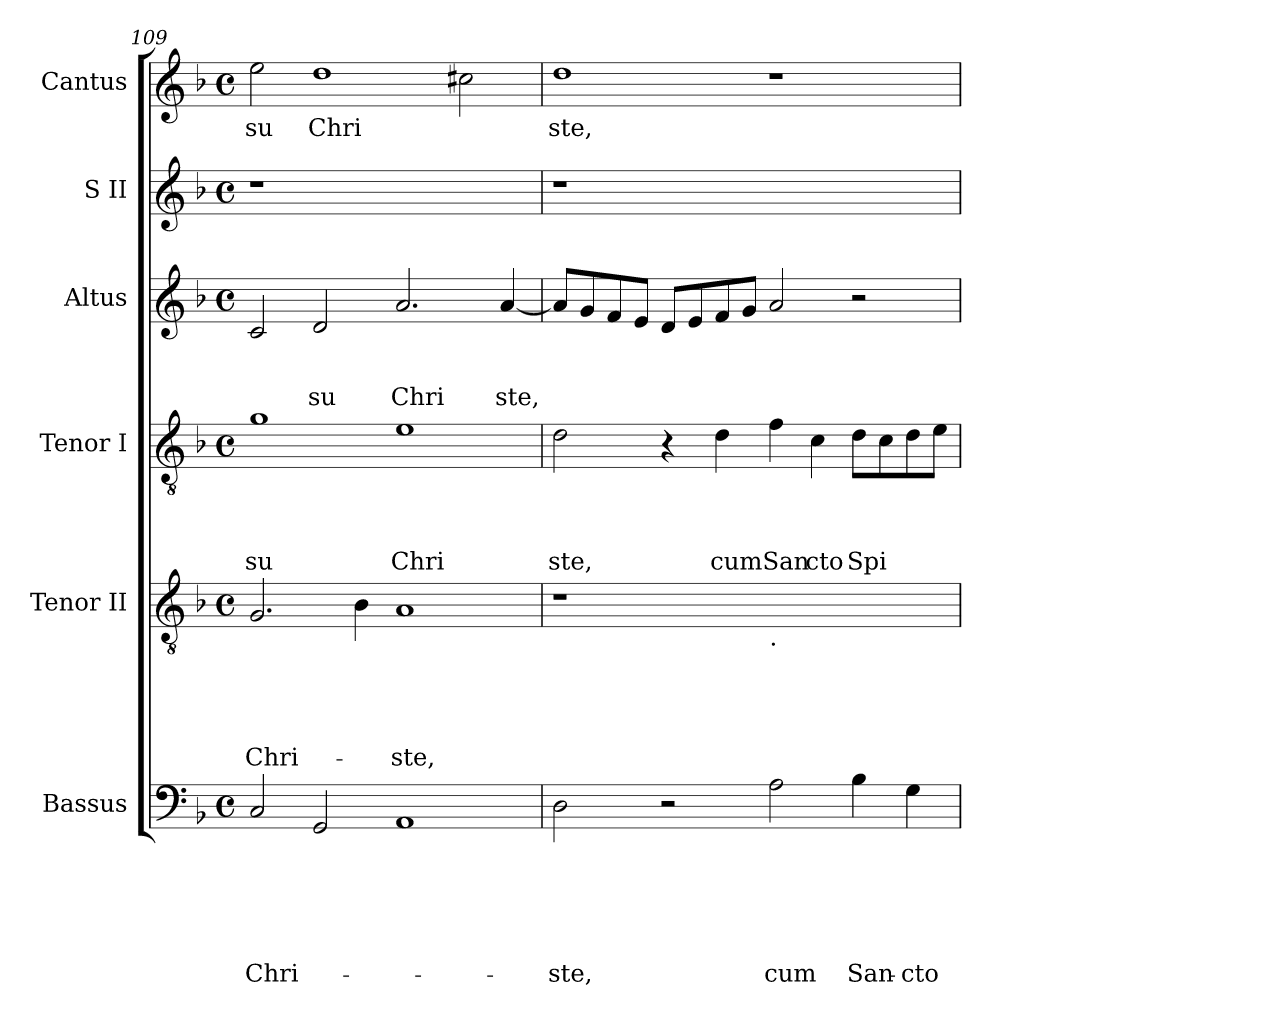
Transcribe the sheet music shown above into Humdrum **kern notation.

**kern	**text	**text	**text	**text	**text	**text	**kern	**text	**text	**text	**text	**text	**kern	**text	**text	**text	**text	**kern	**text	**text	**text	**kern	**kern	**text
*part6	*part6	*part6	*part6	*part6	*part6	*part6	*part5	*part5	*part5	*part5	*part5	*part5	*part4	*part4	*part4	*part4	*part4	*part3	*part3	*part3	*part3	*part2	*part1	*part1
*staff6	*staff6	*staff6	*staff6	*staff6	*staff6	*staff6	*staff5	*staff5	*staff5	*staff5	*staff5	*staff5	*staff4	*staff4	*staff4	*staff4	*staff4	*staff3	*staff3	*staff3	*staff3	*staff2	*staff1	*staff1
*I"Bassus	*	*	*	*	*	*	*I"Tenor II	*	*	*	*	*	*I"Tenor I	*	*	*	*	*I"Altus	*	*	*	*I"S II	*I"Cantus	*
*I'B	*	*	*	*	*	*	*I'T II	*	*	*	*	*	*I'T I	*	*	*	*	*I'A	*	*	*	*	*	*
!!LO:PB:g=z
*clefF4	*	*	*	*	*	*	*clefGv2	*	*	*	*	*	*clefGv2	*	*	*	*	*clefG2	*	*	*	*clefG2	*clefG2	*
*k[b-]	*	*	*	*	*	*	*k[b-]	*	*	*	*	*	*k[b-]	*	*	*	*	*k[b-]	*	*	*	*k[b-]	*k[b-]	*
*F:	*	*	*	*	*	*	*F:	*	*	*	*	*	*F:	*	*	*	*	*F:	*	*	*	*F:	*F:	*
*M4/4	*	*	*	*	*	*	*M4/4	*	*	*	*	*	*M4/4	*	*	*	*	*M4/4	*	*	*	*M4/4	*M4/4	*
*met(c)	*	*	*	*	*	*	*met(c)	*	*	*	*	*	*met(c)	*	*	*	*	*met(c)	*	*	*	*met(c)	*met(c)	*
=109	=109	=109	=109	=109	=109	=109	=109	=109	=109	=109	=109	=109	=109	=109	=109	=109	=109	=109	=109	=109	=109	=109	=109	=109
!	!	!	!	!	!	!LO:LY:b	!	!	!	!	!	!LO:LY:b	!	!	!	!	!LO:LY:b	!	!	!	!	!	!	!LO:LY:b
2C/	.	.	.	.	.	Chri-	2.G/	.	.	.	.	Chri-	1g	.	.	.	su	2c/	.	.	.	1r	2ee\	su
!	!	!	!	!	!	!	!	!	!	!	!	!	!	!	!	!	!	!	!	!	!LO:LY:b	!	!	!LO:LY:b
2GG/	.	.	.	.	.	.	.	.	.	.	.	.	.	.	.	.	.	2d/	.	.	-su	.	1dd	Chri
.	.	.	.	.	.	.	4B-\	.	.	.	.	.	.	.	.	.	.	.	.	.	.	.	.	.
!	!	!	!	!	!	!	!	!	!	!	!	!LO:LY:b	!	!	!	!	!LO:LY:b	!	!	!	!LO:LY:b	!	!	!
1AA	.	.	.	.	.	.	1A	.	.	.	.	-ste,	1e	.	.	.	Chri	2.a/	.	.	Chri	1ryy	.	.
.	.	.	.	.	.	.	.	.	.	.	.	.	.	.	.	.	.	.	.	.	.	.	2cc#X\	.
!	!	!	!	!	!	!	!	!	!	!	!	!	!	!	!	!	!	!	!	!	!LO:LY:b	!	!	!
.	.	.	.	.	.	.	.	.	.	.	.	.	.	.	.	.	.	[<4a/	.	.	ste,	.	.	.
=110	=110	=110	=110	=110	=110	=110	=110	=110	=110	=110	=110	=110	=110	=110	=110	=110	=110	=110	=110	=110	=110	=110	=110	=110
!	!	!	!	!	!	!LO:LY:b	!	!	!	!	!	!	!	!	!	!	!LO:LY:b	!	!	!	!	!	!	!LO:LY:b
2D\	.	.	.	.	.	-ste,	1r	.	.	.	.	.	2d\	.	.	.	ste,	8a/L]	.	.	.	1r	1dd	ste,
.	.	.	.	.	.	.	.	.	.	.	.	.	.	.	.	.	.	8g/	.	.	.	.	.	.
.	.	.	.	.	.	.	.	.	.	.	.	.	.	.	.	.	.	8f/	.	.	.	.	.	.
.	.	.	.	.	.	.	.	.	.	.	.	.	.	.	.	.	.	8e/J	.	.	.	.	.	.
2r	.	.	.	.	.	.	.	.	.	.	.	.	4r	.	.	.	.	8d/L	.	.	.	.	.	.
.	.	.	.	.	.	.	.	.	.	.	.	.	.	.	.	.	.	8e/	.	.	.	.	.	.
!	!	!	!	!	!	!	!	!	!	!	!	!	!	!	!	!	!LO:LY:b	!	!	!	!	!	!	!
.	.	.	.	.	.	.	.	.	.	.	.	.	4d\	.	.	.	cum	8f/	.	.	.	.	.	.
.	.	.	.	.	.	.	.	.	.	.	.	.	.	.	.	.	.	8g/J	.	.	.	.	.	.
!	!	!	!	!	!	!	!LO:TX:b:t=.	!	!	!	!	!	!	!	!	!	!	!	!	!	!	!	!	!
!	!	!	!	!	!	!LO:LY:b	!	!	!	!	!	!	!	!	!	!	!LO:LY:b	!	!	!	!	!	!	!
2A\	.	.	.	.	.	cum	1ryy	.	.	.	.	.	4f\	.	.	.	San	2a/	.	.	.	1ryy	1r	.
!	!	!	!	!	!	!	!	!	!	!	!	!	!	!	!	!	!LO:LY:b	!	!	!	!	!	!	!
.	.	.	.	.	.	.	.	.	.	.	.	.	4c\	.	.	.	cto	.	.	.	.	.	.	.
!	!	!	!	!	!	!LO:LY:b	!	!	!	!	!	!	!	!	!	!	!LO:LY:b	!	!	!	!	!	!	!
4B-\	.	.	.	.	.	San-	.	.	.	.	.	.	8d\L	.	.	.	Spi	2r	.	.	.	.	.	.
.	.	.	.	.	.	.	.	.	.	.	.	.	8c\	.	.	.	.	.	.	.	.	.	.	.
!	!	!	!	!	!	!LO:LY:b	!	!	!	!	!	!	!	!	!	!	!	!	!	!	!	!	!	!
4G\	.	.	.	.	.	-cto	.	.	.	.	.	.	8d\	.	.	.	.	.	.	.	.	.	.	.
.	.	.	.	.	.	.	.	.	.	.	.	.	8e\J	.	.	.	.	.	.	.	.	.	.	.
=	=	=	=	=	=	=	=	=	=	=	=	=	=	=	=	=	=	=	=	=	=	=	=	=
*-	*-	*-	*-	*-	*-	*-	*-	*-	*-	*-	*-	*-	*-	*-	*-	*-	*-	*-	*-	*-	*-	*-	*-	*-
